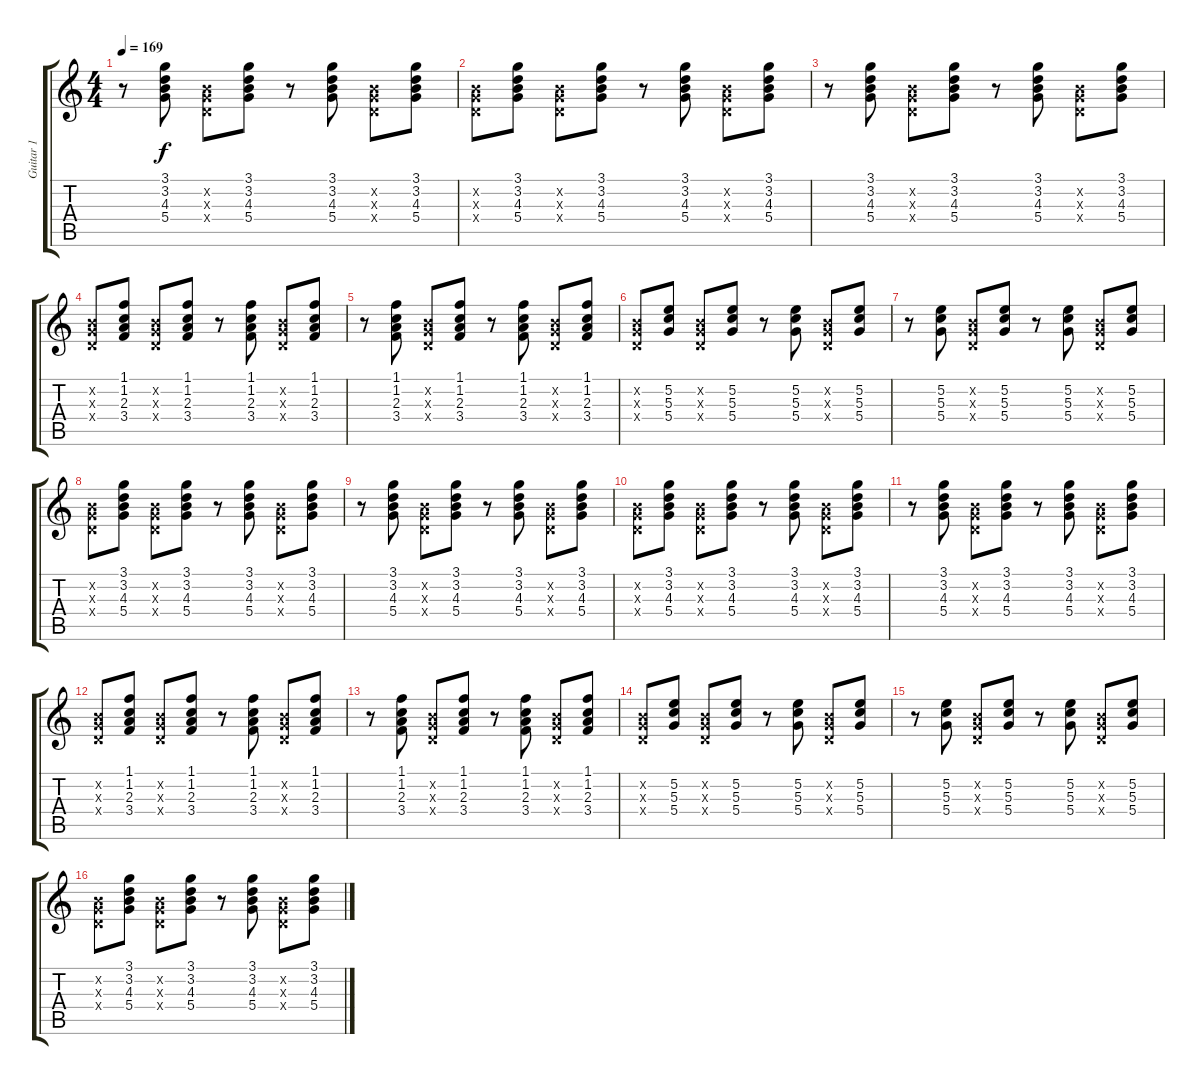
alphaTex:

\track ("Guitar 1" "Guitar 1") {instrument electricguitarclean}
\staff {score tabs}
\tuning (E4 B3 G3 D3 A2 E2) {hide}
\ts (4 4)
\tempo 169
\clef g2
\ks c
r.8{dy f} (3.1 3.2 4.3 5.4).8 (0.2{x} 0.3{x} 0.4{x}).8 (3.1 3.2 4.3 5.4).8 r.8 (3.1 3.2 4.3 5.4).8 (0.2{x} 0.3{x} 0.4{x}).8 (3.1 3.2 4.3 5.4).8 |
(0.2{x} 0.3{x} 0.4{x}).8 (3.1 3.2 4.3 5.4).8 (0.2{x} 0.3{x} 0.4{x}).8 (3.1 3.2 4.3 5.4).8 r.8 (3.1 3.2 4.3 5.4).8 (0.2{x} 0.3{x} 0.4{x}).8 (3.1 3.2 4.3 5.4).8 |
r.8 (3.1 3.2 4.3 5.4).8 (0.2{x} 0.3{x} 0.4{x}).8 (3.1 3.2 4.3 5.4).8 r.8 (3.1 3.2 4.3 5.4).8 (0.2{x} 0.3{x} 0.4{x}).8 (3.1 3.2 4.3 5.4).8 |
(0.2{x} 0.3{x} 0.4{x}).8 (1.1 1.2 2.3 3.4).8 (0.2{x} 0.3{x} 0.4{x}).8 (1.1 1.2 2.3 3.4).8 r.8 (1.1 1.2 2.3 3.4).8 (0.2{x} 0.3{x} 0.4{x}).8 (1.1 1.2 2.3 3.4).8 |
r.8 (1.1 1.2 2.3 3.4).8 (0.2{x} 0.3{x} 0.4{x}).8 (1.1 1.2 2.3 3.4).8 r.8 (1.1 1.2 2.3 3.4).8 (0.2{x} 0.3{x} 0.4{x}).8 (1.1 1.2 2.3 3.4).8 |
(0.2{x} 0.3{x} 0.4{x}).8 (5.2 5.3 5.4).8 (0.2{x} 0.3{x} 0.4{x}).8 (5.2 5.3 5.4).8 r.8 (5.2 5.3 5.4).8 (0.2{x} 0.3{x} 0.4{x}).8 (5.2 5.3 5.4).8 |
r.8 (5.2 5.3 5.4).8 (0.2{x} 0.3{x} 0.4{x}).8 (5.2 5.3 5.4).8 r.8 (5.2 5.3 5.4).8 (0.2{x} 0.3{x} 0.4{x}).8 (5.2 5.3 5.4).8 |
(0.2{x} 0.3{x} 0.4{x}).8 (3.1 3.2 4.3 5.4).8 (0.2{x} 0.3{x} 0.4{x}).8 (3.1 3.2 4.3 5.4).8 r.8 (3.1 3.2 4.3 5.4).8 (0.2{x} 0.3{x} 0.4{x}).8 (3.1 3.2 4.3 5.4).8 |
r.8 (3.1 3.2 4.3 5.4).8 (0.2{x} 0.3{x} 0.4{x}).8 (3.1 3.2 4.3 5.4).8 r.8 (3.1 3.2 4.3 5.4).8 (0.2{x} 0.3{x} 0.4{x}).8 (3.1 3.2 4.3 5.4).8 |
(0.2{x} 0.3{x} 0.4{x}).8 (3.1 3.2 4.3 5.4).8 (0.2{x} 0.3{x} 0.4{x}).8 (3.1 3.2 4.3 5.4).8 r.8 (3.1 3.2 4.3 5.4).8 (0.2{x} 0.3{x} 0.4{x}).8 (3.1 3.2 4.3 5.4).8 |
r.8 (3.1 3.2 4.3 5.4).8 (0.2{x} 0.3{x} 0.4{x}).8 (3.1 3.2 4.3 5.4).8 r.8 (3.1 3.2 4.3 5.4).8 (0.2{x} 0.3{x} 0.4{x}).8 (3.1 3.2 4.3 5.4).8 |
(0.2{x} 0.3{x} 0.4{x}).8 (1.1 1.2 2.3 3.4).8 (0.2{x} 0.3{x} 0.4{x}).8 (1.1 1.2 2.3 3.4).8 r.8 (1.1 1.2 2.3 3.4).8 (0.2{x} 0.3{x} 0.4{x}).8 (1.1 1.2 2.3 3.4).8 |
r.8 (1.1 1.2 2.3 3.4).8 (0.2{x} 0.3{x} 0.4{x}).8 (1.1 1.2 2.3 3.4).8 r.8 (1.1 1.2 2.3 3.4).8 (0.2{x} 0.3{x} 0.4{x}).8 (1.1 1.2 2.3 3.4).8 |
(0.2{x} 0.3{x} 0.4{x}).8 (5.2 5.3 5.4).8 (0.2{x} 0.3{x} 0.4{x}).8 (5.2 5.3 5.4).8 r.8 (5.2 5.3 5.4).8 (0.2{x} 0.3{x} 0.4{x}).8 (5.2 5.3 5.4).8 |
r.8 (5.2 5.3 5.4).8 (0.2{x} 0.3{x} 0.4{x}).8 (5.2 5.3 5.4).8 r.8 (5.2 5.3 5.4).8 (0.2{x} 0.3{x} 0.4{x}).8 (5.2 5.3 5.4).8 |
(0.2{x} 0.3{x} 0.4{x}).8 (3.1 3.2 4.3 5.4).8 (0.2{x} 0.3{x} 0.4{x}).8 (3.1 3.2 4.3 5.4).8 r.8 (3.1 3.2 4.3 5.4).8 (0.2{x} 0.3{x} 0.4{x}).8 (3.1 3.2 4.3 5.4).8
